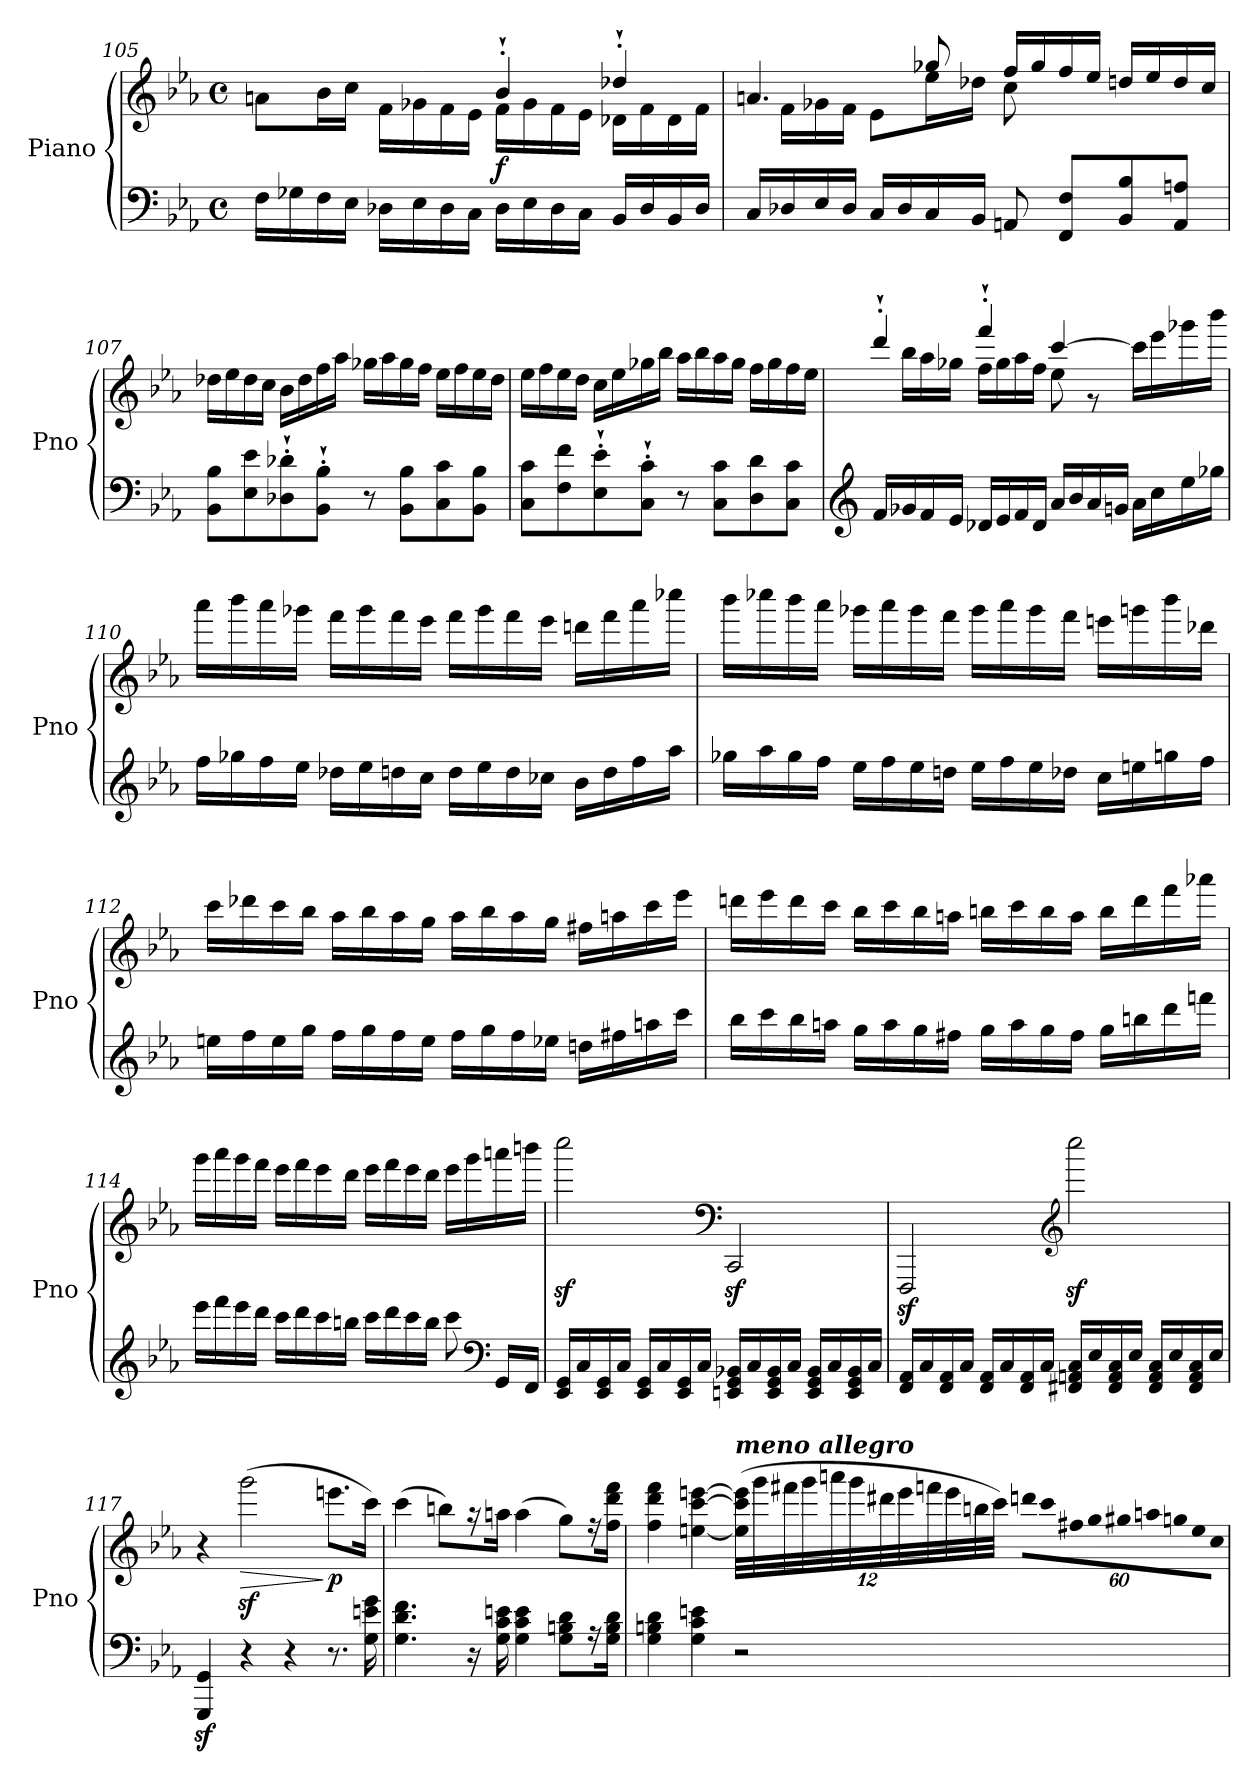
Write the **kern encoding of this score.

**kern	**kern	**dynam
*part1	*part1	*part1
*staff2	*staff1	*staff1/2
*I"Piano	*	*
*I'Pno	*	*
!!LO:LB:g=z
*clefF4	*clefG2	*
*k[b-e-a-]	*k[b-e-a-]	*
*M4/4	*M4/4	*
*met(c)	*met(c)	*
=105	=105	=105
*	*^	*
16F\LL	8an\L	2ryy	.
16G-X\	.	.	.
16F\	16b-\L	.	.
16E-\JJ	16cc\JJ	.	.
16D-X\LL	16f\LL	.	.
16E-\	16g-X\	.	.
16D-\	16f\	.	.
16C\JJ	16e-\JJ	.	.
!	!	!	!LO:DY:b
16D-\LL	4b-'`/	16f\LL	f
16E-\	.	16g-\	.
16D-\	.	16f\	.
16C\JJ	.	16e-\JJ	.
16BB-/LL	4dd-X'`/	16d-X\LL	.
16D-/	.	16f\	.
16BB-/	.	16d-\	.
16D-/JJ	.	16f\JJ	.
=106	=106	=106	=106
16C/LL	4.an/	16ryy	.
16D-X/	.	16f\LL	.
16E-/	.	16g-X\	.
16D-/JJ	.	16f\JJ	.
16C/LL	.	8e-\L	.
16D-/	.	.	.
16C/	8gg-X/	16ee-\L	.
16BB-/JJ	.	16dd-X\JJ	.
8AAn/	16ff/LL	8cc\	.
.	16gg-/	.	.
8FF/ 8F/L	16ff/	4.ryy	.
.	16ee-/JJ	.	.
8BB-/ 8B-/	16ddn/LL	.	.
.	16ee-/	.	.
8AA/ 8An/J	16dd/	.	.
.	16cc/JJ	.	.
*	*v	*v	*
!!LO:PB:g=z
=107	=107	=107
8BB-\ 8B-\L	16dd-X\LL	.
.	16ee-\	.
8E-\ 8e-\	16dd-\	.
.	16cc\JJ	.
8D-X\'` 8d-X\'`	16b-\LL	.
.	16dd-\	.
8BB-\'` 8B-\'`J	16ff\	.
.	16aa-\JJ	.
8r	16gg-X\LL	.
.	16aa-\	.
8BB-\ 8B-\L	16gg-\	.
.	16ff\JJ	.
8C\ 8c\	16ee-\LL	.
.	16ff\	.
8BB-\ 8B-\J	16ee-\	.
.	16dd-\JJ	.
=108	=108	=108
8C\ 8c\L	16ee-\LL	.
.	16ff\	.
8F\ 8f\	16ee-\	.
.	16dd\JJ	.
8E-\'` 8e-\'`	16cc\LL	.
.	16ee-\	.
8C\'` 8c\'`J	16gg-X\	.
.	16bb-\JJ	.
8r	16aa-\LL	.
.	16bb-\	.
8C\ 8c\L	16aa-\	.
.	16gg-\JJ	.
8D\ 8d\	16ff\LL	.
.	16gg-\	.
8C\ 8c\J	16ff\	.
.	16ee-\JJ	.
!!LO:LB:g=z
=109	=109	=109
*clefG2	*	*
*	*^	*
16f/LL	4ddd'`/	16ryy	.
16g-X/	.	16bb-\LL	.
16f/	.	16aa-\	.
16e-/JJ	.	16gg-X\JJ	.
16d-X/LL	4fff'`/	16ff\LL	.
16e-/	.	16gg-\	.
16f/	.	16aa-\	.
16d-/JJ	.	16ff\JJ	.
16a-/LL	[4ccc/	8ee-\	.
16b-/	.	.	.
16a-/	.	8r	.
16gn/JJ	.	.	.
16a-\LL	16ccc\LL]	4ryy	.
16cc\	16eee-\	.	.
16ee-\	16ggg-X\	.	.
16gg-X\JJ	16bbb-\JJ	.	.
*	*v	*v	*
=110	=110	=110
16ff\LL	16aaa-\LL	.
16gg-X\	16bbb-\	.
16ff\	16aaa-\	.
16ee-\JJ	16ggg-X\JJ	.
16dd-X\LL	16fff\LL	.
16ee-\	16ggg-\	.
16ddn\	16fff\	.
16cc\JJ	16eee-\JJ	.
16dd\LL	16fff\LL	.
16ee-\	16ggg-\	.
16dd\	16fff\	.
16cc-i\JJ	16eee-\JJ	.
16b-\LL	16dddn\LL	.
16dd\	16fff\	.
16ff\	16aaa-\	.
16aa-\JJ	16cccc-X\JJ	.
!!LO:LB:g=z
=111	=111	=111
16gg-X\LL	16bbb-\LL	.
16aa-\	16cccc-X\	.
16gg-\	16bbb-\	.
16ff\JJ	16aaa-\JJ	.
16ee-\LL	16ggg-X\LL	.
16ff\	16aaa-\	.
16ee-\	16ggg-\	.
16ddn\JJ	16fff\JJ	.
16ee-\LL	16ggg-\LL	.
16ff\	16aaa-\	.
16ee-\	16ggg-\	.
16dd-X\JJ	16fff\JJ	.
16cc\LL	16eeen\LL	.
16een\	16gggn\	.
16ggn\	16bbb-\	.
16ff\JJ	16ddd-X\JJ	.
!!LO:LB:g=z
=112	=112	=112
16een\LL	16ccc\LL	.
16ff\	16ddd-X\	.
16ee\	16ccc\	.
16gg\JJ	16bb-\JJ	.
16ff\LL	16aa-\LL	.
16gg\	16bb-\	.
16ff\	16aa-\	.
16ee\JJ	16gg\JJ	.
16ff\LL	16aa-\LL	.
16gg\	16bb-\	.
16ff\	16aa-\	.
16ee-X\JJ	16gg\JJ	.
16ddn\LL	16ff#X\LL	.
16ff#X\	16aan\	.
16aan\	16ccc\	.
16ccc\JJ	16eee-\JJ	.
!!LO:LB:g=z
=113	=113	=113
16bb-\LL	16dddn\LL	.
16ccc\	16eee-\	.
16bb-\	16ddd\	.
16aan\JJ	16ccc\JJ	.
16gg\LL	16bb-\LL	.
16aa\	16ccc\	.
16gg\	16bb-\	.
16ff#X\JJ	16aan\JJ	.
16gg\LL	16bbn\LL	.
16aa\	16ccc\	.
16gg\	16bb\	.
16ff#\JJ	16aa\JJ	.
16gg\LL	16bb\LL	.
16bbn\	16ddd\	.
16ddd\	16fff\	.
16fffn\JJ	16aaa-X\JJ	.
!!LO:LB:g=z
=114	=114	=114
16eee-\LL	16ggg\LL	.
16fff\	16aaa-\	.
16eee-\	16ggg\	.
16ddd\JJ	16fff\JJ	.
16ccc\LL	16eee-\LL	.
16ddd\	16fff\	.
16ccc\	16eee-\	.
16bbn\JJ	16ddd\JJ	.
16ccc\LL	16eee-\LL	.
16ddd\	16fff\	.
16ccc\	16eee-\	.
16bb\JJ	16ddd\JJ	.
8ccc\	16eee-\LL	.
.	16ggg\	.
*clefF4	*	*
16GG/LL	16aaan\	.
16FF/JJ	16bbbn\JJ	.
=115	=115	=115
16EE-/ 16GG/LL	2ccccz<\	.
16C/	.	.
16EE-/ 16GG/	.	.
16C/JJ	.	.
16EE-/ 16GG/LL	.	.
16C/	.	.
16EE-/ 16GG/	.	.
16C/JJ	.	.
*	*clefF4	*
16EEn/ 16GG/ 16BB-X/LL	2CCz</	.
16C/	.	.
16EE/ 16GG/ 16BB-/	.	.
16C/JJ	.	.
16EE/ 16GG/ 16BB-/LL	.	.
16C/	.	.
16EE/ 16GG/ 16BB-/	.	.
16C/JJ	.	.
!!LO:PB:g=z
=116	=116	=116
16FF/ 16AA-/LL	2FFFz</	.
16C/	.	.
16FF/ 16AA-/	.	.
16C/JJ	.	.
16FF/ 16AA-/LL	.	.
16C/	.	.
16FF/ 16AA-/	.	.
16C/JJ	.	.
*	*clefG2	*
16FF#X/ 16AAn/ 16C/LL	2ccccz<\	.
16E-/	.	.
16FF#/ 16AA/ 16C/	.	.
16E-/JJ	.	.
16FF#/ 16AA/ 16C/LL	.	.
16E-/	.	.
16FF#/ 16AA/ 16C/	.	.
16E-/JJ	.	.
=117	=117	=117
4GGG/z< 4GG/z<	4r	.
!	!	!LO:HP:b
4r	(>2gggz<\	>
4r	.	.
!	!	!LO:DY:n=1:b
8.r	8.eeen\L	] p
16G\ 16en\ 16g\	16ccc\Jk)	.
=118	=118	=118
4.G\ 4.d\ 4.f\	(>4ccc\	.
.	8bbn\L)	.
16r	16r	.
16G\ 16c\ 16en\	16aan\Jk	.
4G\ 4c\ 4e\	(>4aa\	.
8G\ 8Bn\ 8d\L	8gg\L)	.
16r	16r	.
16G\ 16B\ 16d\Jk	16ff\ 16ddd\ 16fff\Jk	.
!!LO:LB:g=z
=119	=119	=119
4G\ 4Bn\ 4d\	4ff\ 4ddd\ 4fff\	.
4G\ 4c\ 4en\	[4een\ [4ccc\ [4eeen\	.
*	*Xbrackettup	*
!	!LO:TX:a:Bi:t=meno allegro	!
2r	(>48ee\] 48ccc\] 48eee\]LLL	.
.	48ggg\	.
.	48fff#X\	.
.	48ggg\	.
.	48aaan\	.
.	48ggg\	.
.	48ddd#X\	.
.	48eee\	.
.	48fffn\	.
.	48eee\	.
.	48bbn\	.
.	48ccc\JJJ)	.
!	!LO:N:vis=32	!
.	1920%53dddn\LLL	.
!	!LO:N:vis=32	!
.	1920%53ccc\	.
!	!LO:N:vis=32	!
.	1920%53ff#X\	.
!	!LO:N:vis=32	!
.	1920%53gg\	.
!	!LO:N:vis=32	!
.	1920%53gg#X\	.
!	!LO:N:vis=32	!
.	1920%53aan\	.
!	!LO:N:vis=32	!
.	1920%53ggn\	.
!	!LO:N:vis=32	!
.	1920%53ee\	.
!	!LO:N:vis=32	!
.	1920%53cc\JJJ	.
.	640ryy	.
=	=	=
*-	*-	*-
